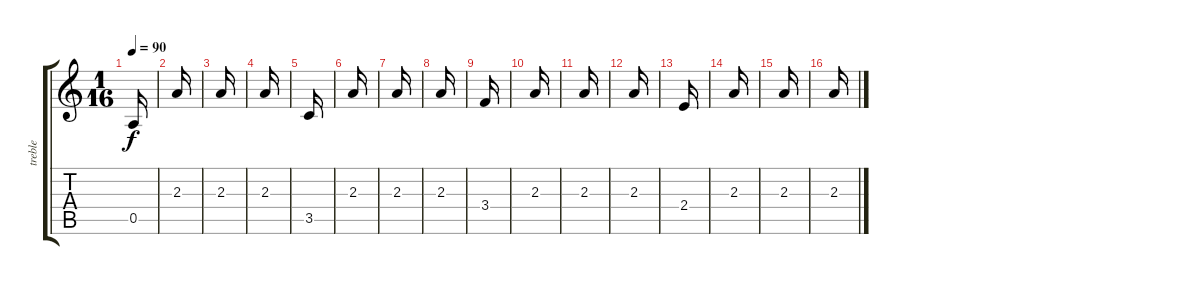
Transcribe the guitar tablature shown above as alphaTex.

\track ("treble              " "treble    ") {instrument acousticguitarnylon}
\staff {score tabs}
\tuning (E4 B3 G3 D3 A2 E2) {hide}
\ts (1 16)
\tempo 90
\clef g2
\ks c
0.5.16{dy f} |
2.3.16 |
2.3.16 |
2.3.16 |
3.5.16 |
2.3.16 |
2.3.16 |
2.3.16 |
3.4.16 |
2.3.16 |
2.3.16 |
2.3.16 |
2.4.16 |
2.3.16 |
2.3.16 |
2.3.16
